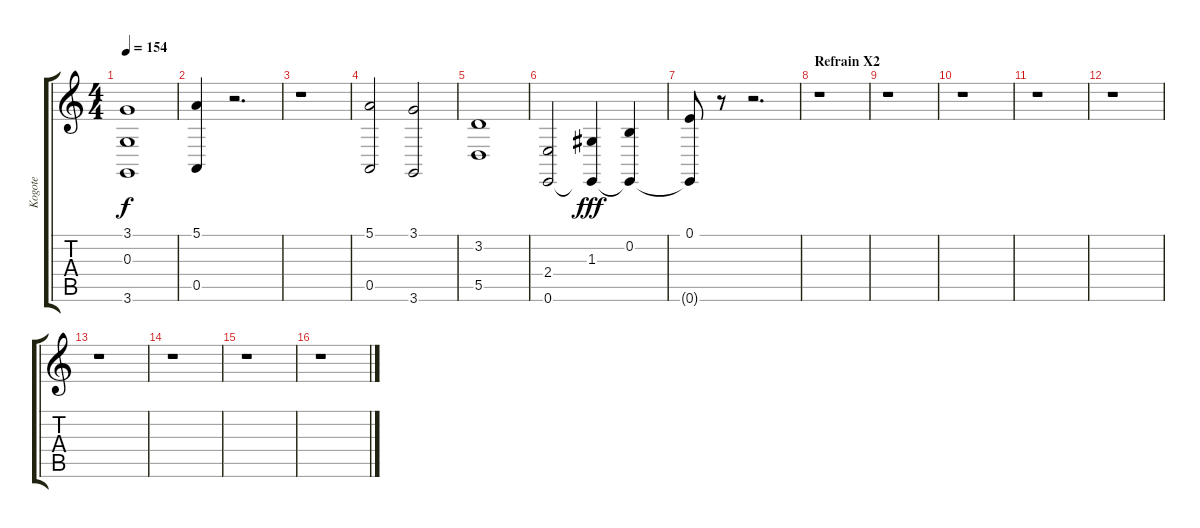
\track ("Kogote" "Kogote") {instrument brasssection}
\staff {score tabs}
\tuning (E4 B3 G3 D3 A2 E2) {hide}
\ts (4 4)
\tempo 154
\clef g2
\ks c
(3.1 0.3 3.6).1{dy f} |
(5.1 0.5).4 r.2{d} |
r.1 |
(5.1 0.5).2 (3.1 3.6).2 |
(3.2 5.5).1 |
(2.4 0.6).2 (1.3 0.6{t}).4{dy fff} (0.2 0.6{t}).4 |
(0.1 0.6{t}).8 r.8 r.2{d} |
\section ("" "Refrain X2")
r.1 |
r.1 |
r.1 |
r.1 |
r.1 |
r.1 |
r.1 |
r.1 |
r.1
